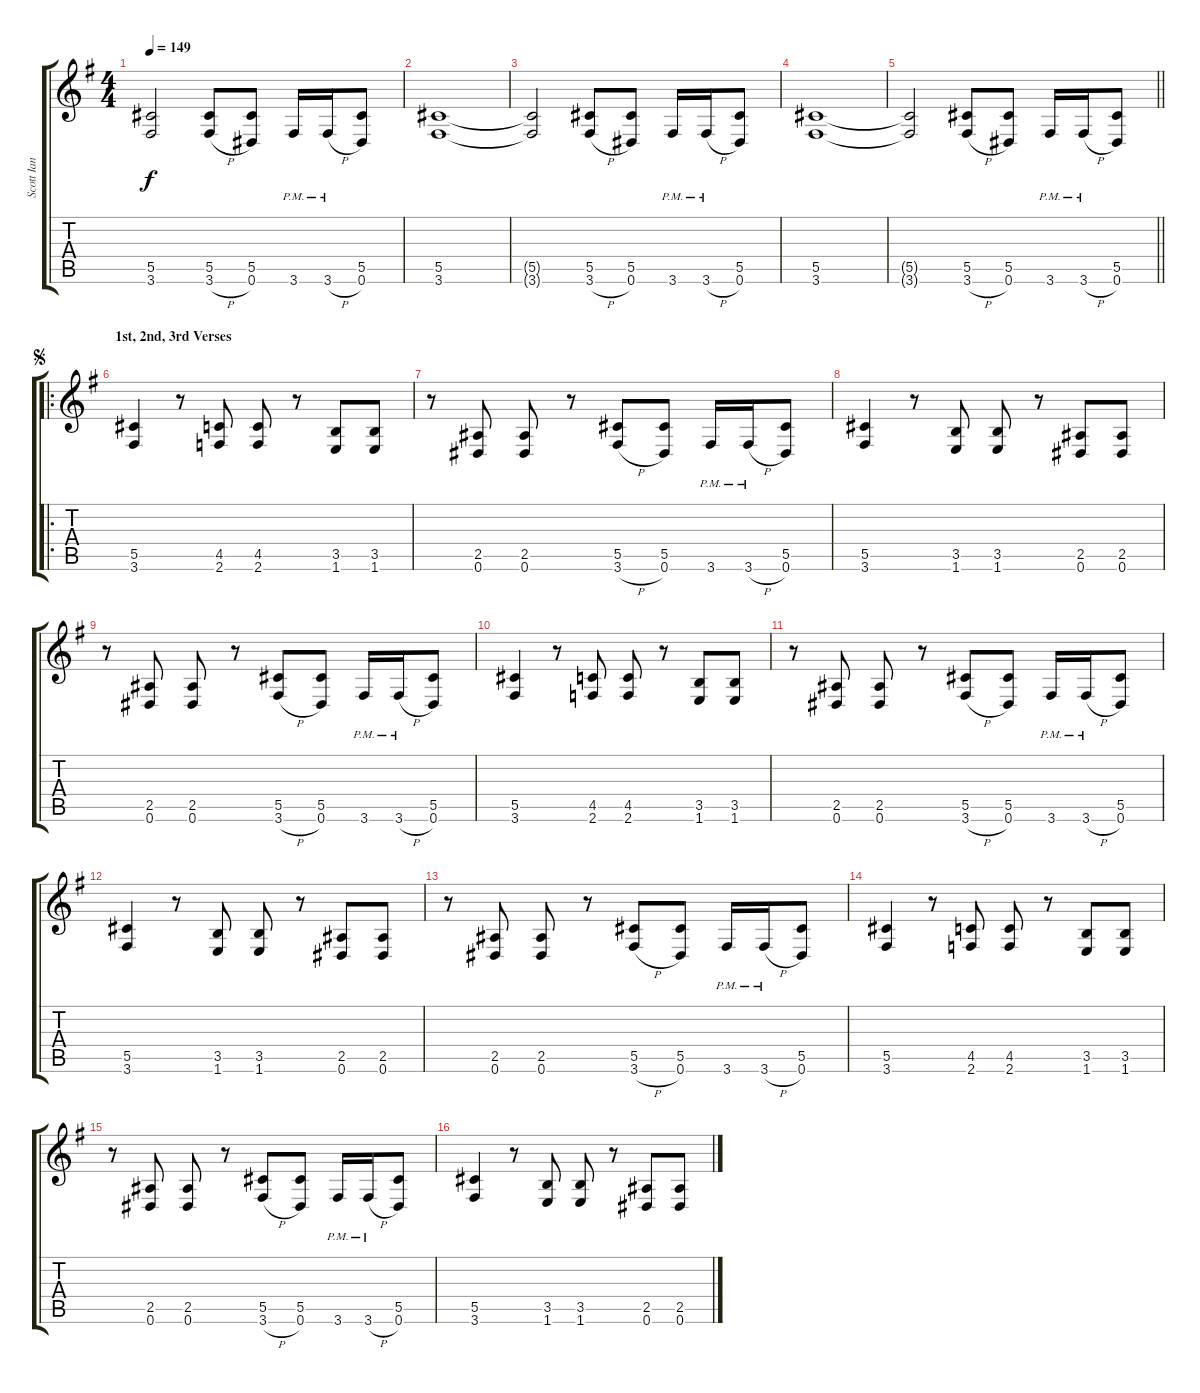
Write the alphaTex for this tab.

\track ("Scott Ian" "Scott Ian") {instrument distortionguitar}
\staff {score tabs}
\tuning (Eb4 Bb3 Gb3 Db3 Ab2 Eb2) {hide}
\ts (4 4)
\tempo 149
\clef g2
\ks g
(5.5{t} 3.6{t}).2{dy f} (5.5 3.6{h}).8 (5.5 0.6).8 3.6{pm}.16 3.6{h pm}.16 (5.5 0.6).8 |
(5.5 3.6).1 |
(5.5{t} 3.6{t}).2 (5.5 3.6{h}).8 (5.5 0.6).8 3.6{pm}.16 3.6{h pm}.16 (5.5 0.6).8 |
(5.5 3.6).1 |
\barLineRight lightlight
(5.5{t} 3.6{t}).2 (5.5 3.6{h}).8 (5.5 0.6).8 3.6{pm}.16 3.6{h pm}.16 (5.5 0.6).8 |
\ro
\section ("" "1st, 2nd, 3rd Verses")
\jump segno
(5.5 3.6).4 r.8 (4.5 2.6).8 (4.5 2.6).8 r.8 (3.5 1.6).8 (3.5 1.6).8 |
r.8 (2.5 0.6).8 (2.5 0.6).8 r.8 (5.5 3.6{h}).8 (5.5 0.6).8 3.6{pm}.16 3.6{h pm}.16 (5.5 0.6).8 |
(5.5 3.6).4 r.8 (3.5 1.6).8 (3.5 1.6).8 r.8 (2.5 0.6).8 (2.5 0.6).8 |
r.8 (2.5 0.6).8 (2.5 0.6).8 r.8 (5.5 3.6{h}).8 (5.5 0.6).8 3.6{pm}.16 3.6{h pm}.16 (5.5 0.6).8 |
(5.5 3.6).4 r.8 (4.5 2.6).8 (4.5 2.6).8 r.8 (3.5 1.6).8 (3.5 1.6).8 |
r.8 (2.5 0.6).8 (2.5 0.6).8 r.8 (5.5 3.6{h}).8 (5.5 0.6).8 3.6{pm}.16 3.6{h pm}.16 (5.5 0.6).8 |
(5.5 3.6).4 r.8 (3.5 1.6).8 (3.5 1.6).8 r.8 (2.5 0.6).8 (2.5 0.6).8 |
r.8 (2.5 0.6).8 (2.5 0.6).8 r.8 (5.5 3.6{h}).8 (5.5 0.6).8 3.6{pm}.16 3.6{h pm}.16 (5.5 0.6).8 |
(5.5 3.6).4 r.8 (4.5 2.6).8 (4.5 2.6).8 r.8 (3.5 1.6).8 (3.5 1.6).8 |
r.8 (2.5 0.6).8 (2.5 0.6).8 r.8 (5.5 3.6{h}).8 (5.5 0.6).8 3.6{pm}.16 3.6{h pm}.16 (5.5 0.6).8 |
(5.5 3.6).4 r.8 (3.5 1.6).8 (3.5 1.6).8 r.8 (2.5 0.6).8 (2.5 0.6).8
